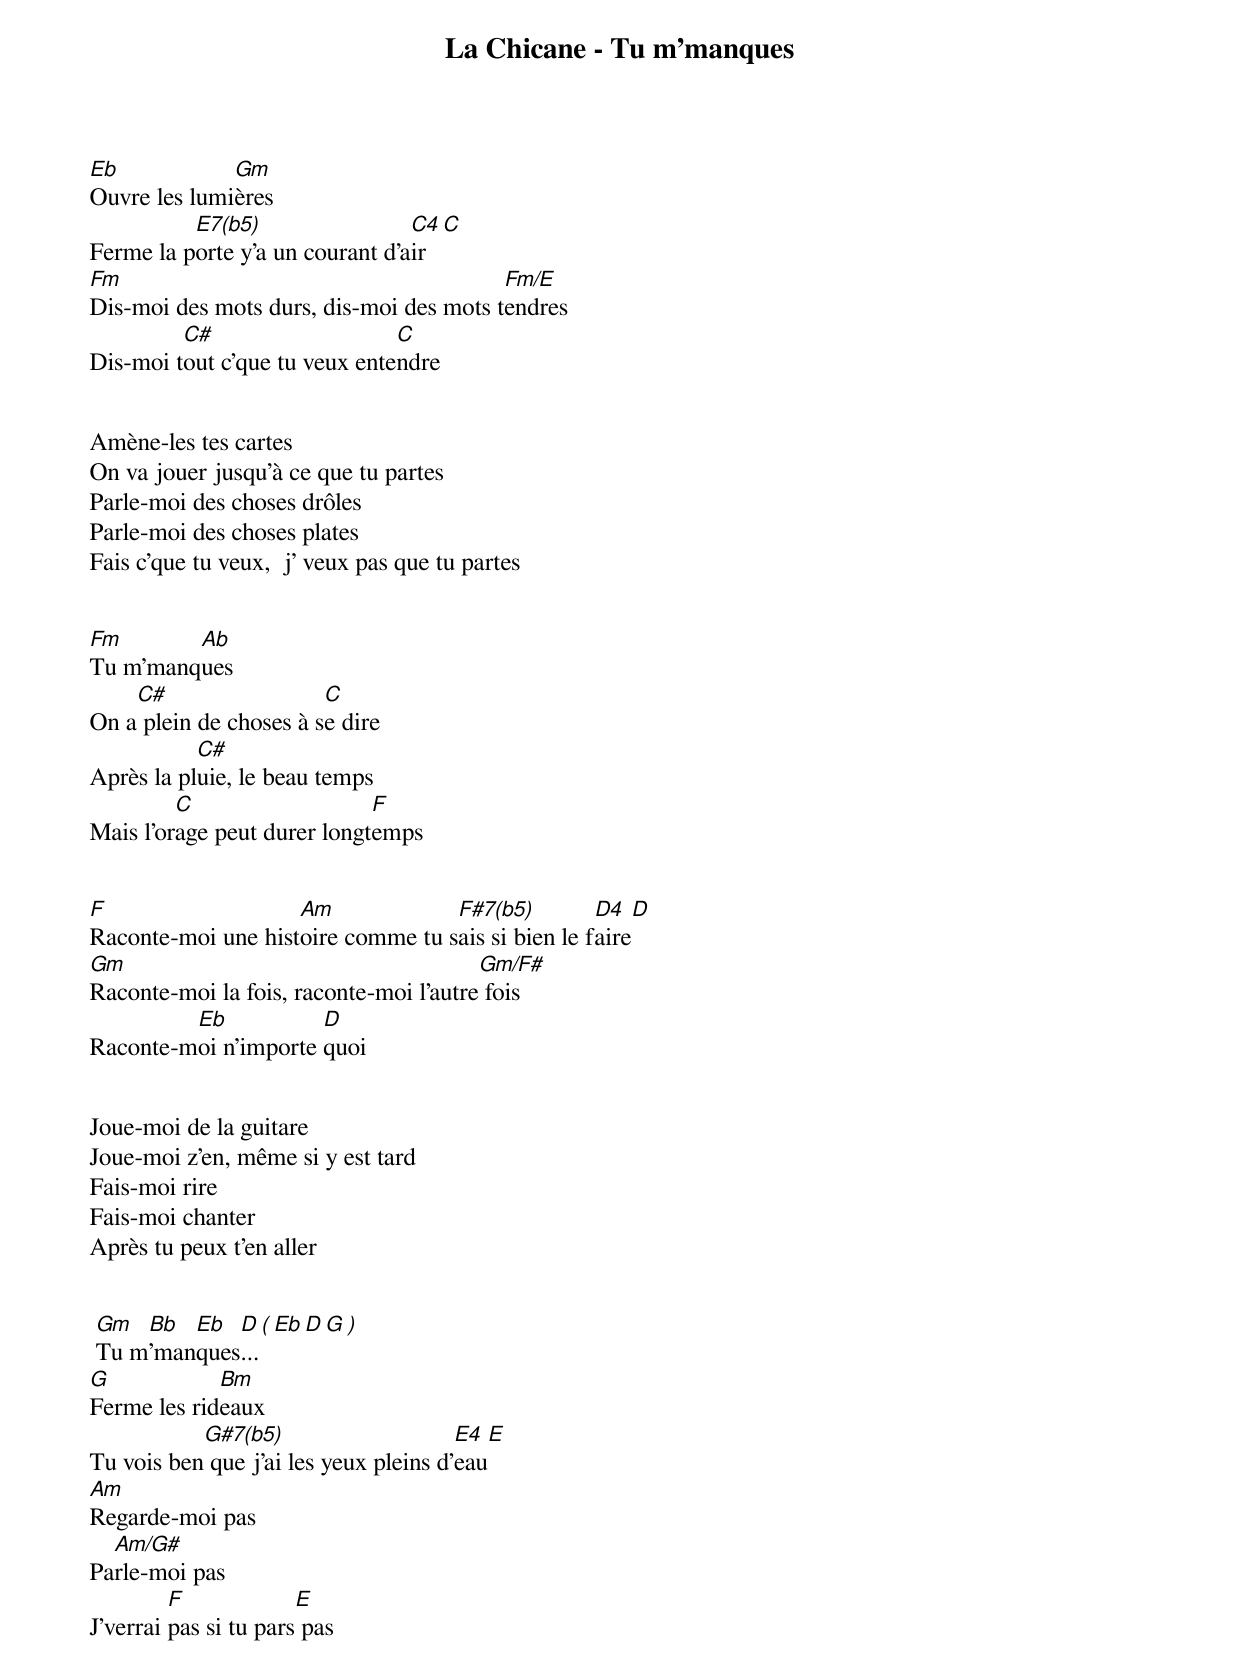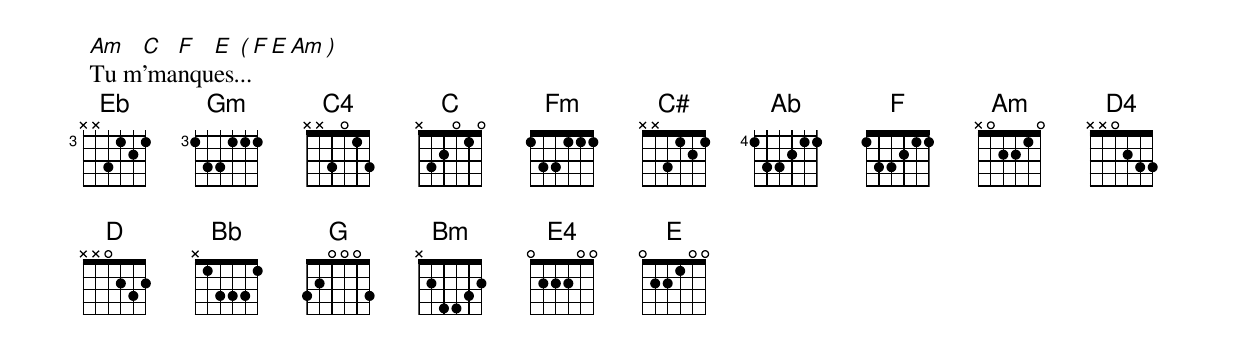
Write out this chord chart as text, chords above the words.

La Chicane - Tu m’manques

 Eb            Gm
 Ouvre les lumières
           E7(b5)                 C4  C
 Ferme la porte y'a un courant d'air
 Fm                                       Fm/E
 Dis-moi des mots durs, dis-moi des mots tendres
          C#                    C
 Dis-moi tout c'que tu veux entendre


 Amène-les tes cartes
 On va jouer jusqu'à ce que tu partes
 Parle-moi des choses drôles
 Parle-moi des choses plates
 Fais c'que tu veux,  j' veux pas que tu partes


 Fm       Ab
 Tu m'manques
     C#                  C
 On a plein de choses à se dire
            C#
 Après la pluie, le beau temps
          C                   F
 Mais l'orage peut durer longtemps


 F                   Am             F#7(b5)         D4  D
 Raconte-moi une histoire comme tu sais si bien le faire
 Gm                                      Gm/F#
 Raconte-moi la fois, raconte-moi l'autre fois
          Eb           D
 Raconte-moi n'importe quoi


 Joue-moi de la guitare
 Joue-moi z'en, même si y est tard
 Fais-moi rire
 Fais-moi chanter
 Après tu peux t'en aller


  Gm  Bb  Eb  D  ( Eb  D  G )
  Tu m'manques...
 G            Bm
 Ferme les rideaux
            G#7(b5)                     E4  E
 Tu vois ben que j'ai les yeux pleins d'eau
 Am
 Regarde-moi pas
   Am/G#
 Parle-moi pas
          F             E
 J'verrai pas si tu pars pas


 Am  C  F  E  ( F  E  Am )
 Tu m'manques...
